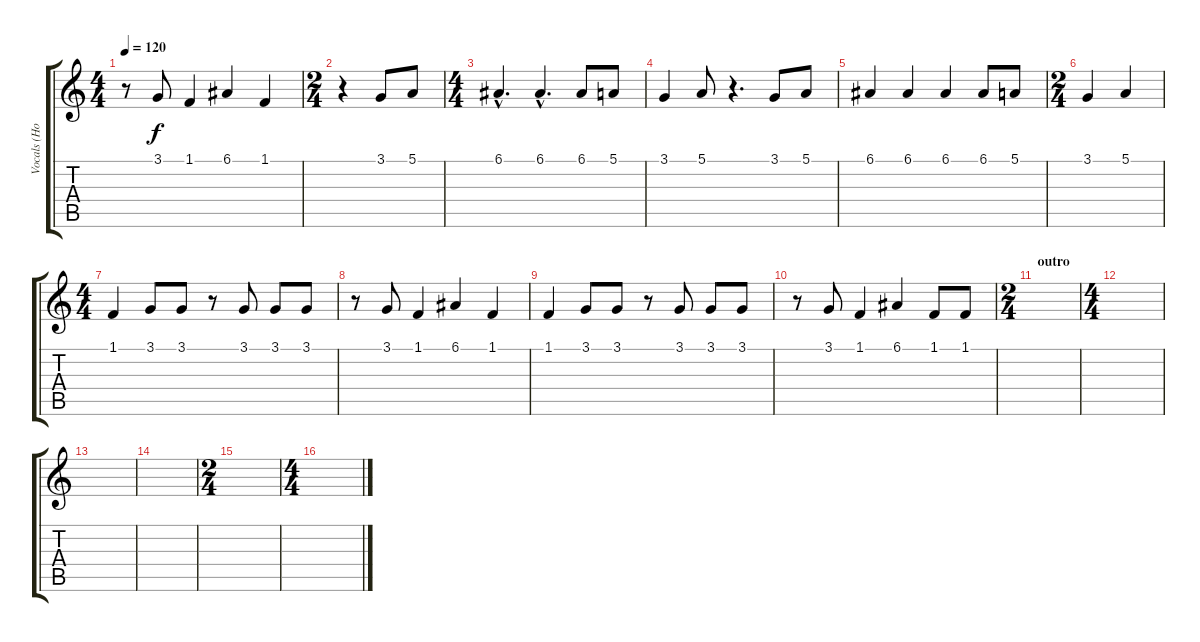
\track ("Vocals (Hogson)" "Vocals (Ho") {instrument lead6voice}
\staff {score tabs}
\tuning (E4 B3 G3 D3 A2 E2) {hide}
\ts (4 4)
\tempo 120
\clef g2
\ks c
r.8{dy f} 3.1.8 1.1.4 6.1.4 1.1.4 |
\ts (2 4)
r.4 3.1.8 5.1.8 |
\ts (4 4)
6.1{hac}.4{d} 6.1{hac}.4{d} 6.1.8 5.1.8 |
3.1.4 5.1.8 r.4{d} 3.1.8 5.1.8 |
6.1.4 6.1.4 6.1.4 6.1.8 5.1.8 |
\ts (2 4)
3.1.4 5.1.4 |
\ts (4 4)
1.1.4 3.1.8 3.1.8 r.8 3.1.8 3.1.8 3.1.8 |
r.8 3.1.8 1.1.4 6.1.4 1.1.4 |
1.1.4 3.1.8 3.1.8 r.8 3.1.8 3.1.8 3.1.8 |
r.8 3.1.8 1.1.4 6.1.4 1.1.8 1.1.8 |
\ts (2 4)
\section ("" "outro")
|
\ts (4 4)
|
|
|
\ts (2 4)
|
\ts (4 4)
